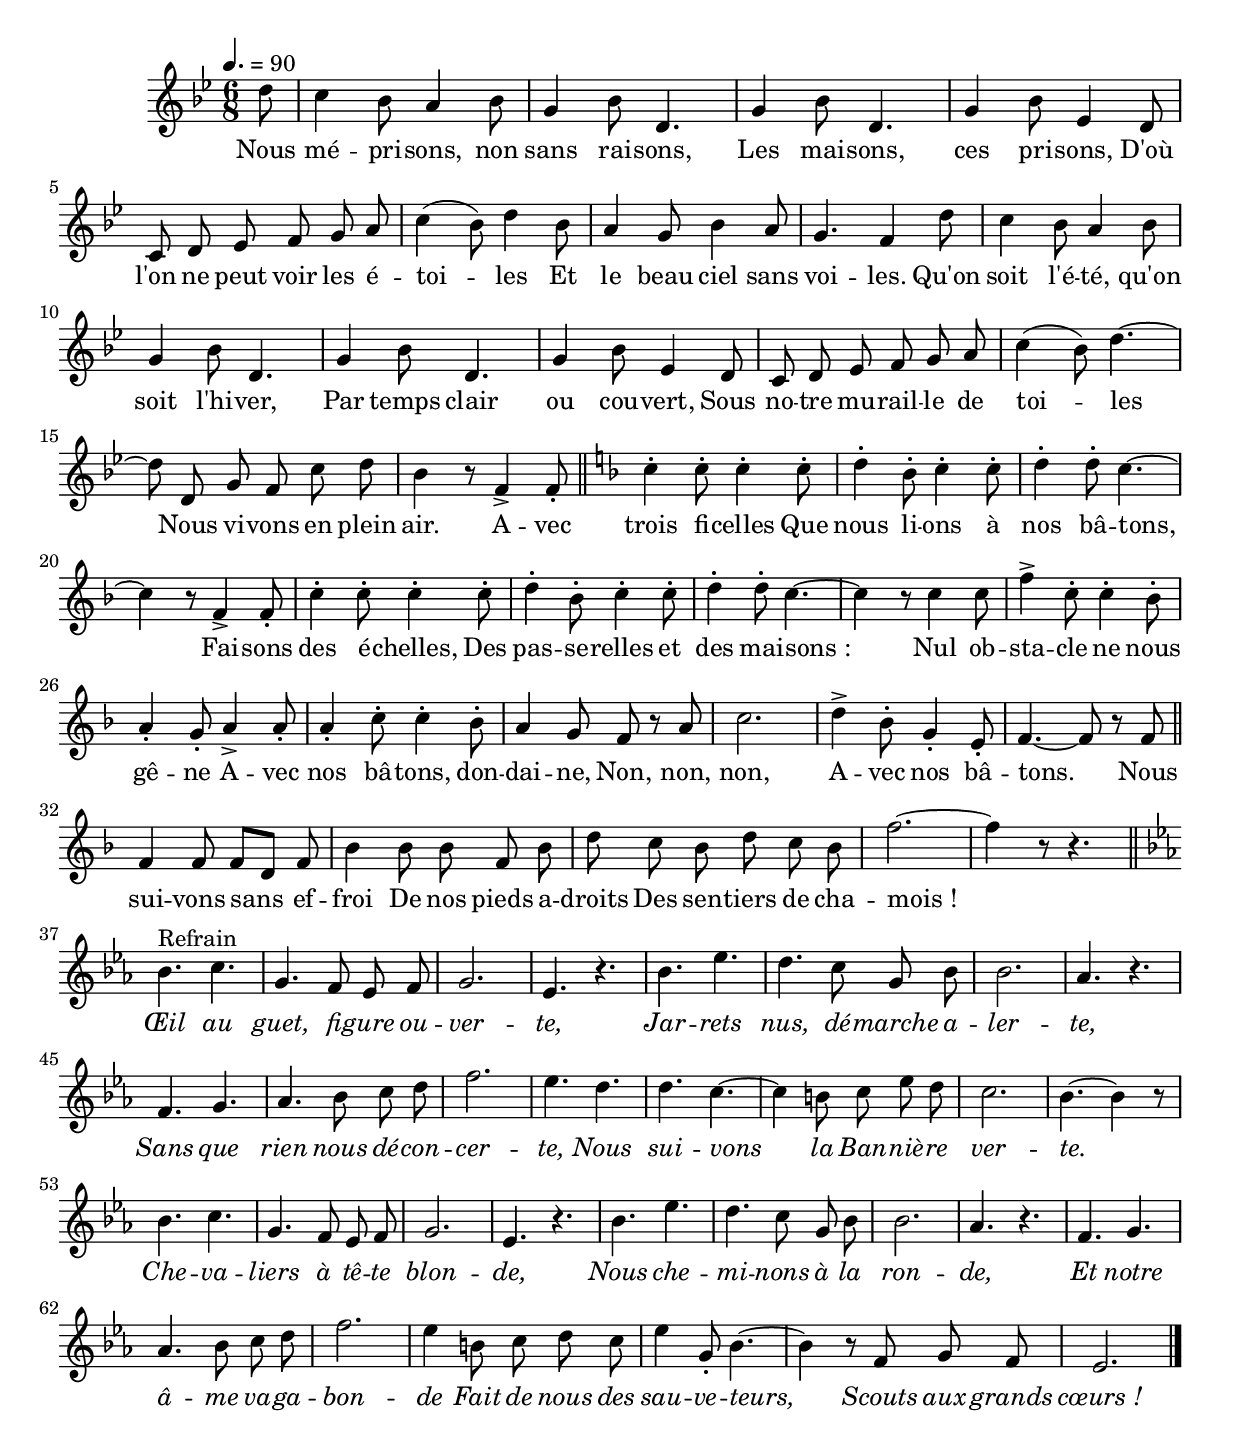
%Compilation:lilypond .ly
%Apercu:evince .pdf
%Esclaves:timidity -ia .midi
\version "2.12.1"
\include "italiano.ly"

\header {
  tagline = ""
  composer = ""
}                                        

MetriqueArmure = {
  \tempo 4.=90
  \time 6/8
  \key sib \major
}

italique = { \override Score . LyricText #'font-shape = #'italic }

roman = { \override Score . LyricText #'font-shape = #'roman }

MusiqueTheme = \relative do'' {
	\partial 8 re8
	do4 sib8 la4 sib8
	sol4 sib8 re,4.
	sol4 sib8 re,4.
	sol4 sib8 mib,4 re8
	do8 re mib fa sol la
	do4( sib8) re4 sib8
	la4 sol8 sib4 la8
	sol4. fa4 re'8
	do4 sib8 la4 sib8
	sol4 sib8 re,4.
	sol4 sib8 re,4.
	sol4 sib8 mib,4 re8
	do8 re mib fa sol la
	do4( sib8) re4.~
	re8 re, sol fa do' re
	sib4 r8 fa4\accent fa8-. \bar "||"
	\key fa \major
	do'4-. do8-. do4-. do8-.
	re4-. sib8-. do4-. do8-.
	re4-. re8-. do4.~
	do4 r8 fa,4\accent fa8-.
	do'4-. do8-. do4-. do8-.
	re4-. sib8-. do4-. do8-.
	re4-. re8-. do4.~
	do4 r8 do4 do8
	fa4\accent do8-. do4-. sib8-.
	la4-. sol8-. la4\accent la8-.
	la4-. do8-. do4-. sib8-.
	la4 sol8 fa r la
	do2.
	re4\accent sib8-. sol4-. mi8-.
	fa4.~ fa8 r fa8 \bar "||"
	fa4 fa8 fa[ re] fa
	sib4 sib8 sib fa sib
	re8 do sib re do sib
	fa'2.~
	fa4 r8 r4.
	\bar "||" \break
	\key mib \major
	sib,4.^Refrain do4.
	sol4. fa8 mib fa
	sol2.
	mib4. r
	sib'4. mib
	re4. do8 sol sib
	sib2.
	lab4. r
	fa4. sol
	lab4. sib8 do re
	fa2.
	mib4. re
	re4. do4.~
	do4 si8 do mib re
	do2.
	sib4.~ sib4 r8
	sib4. do4.
	sol4. fa8 mib fa
	sol2.
	mib4. r
	sib'4. mib
	re4. do8 sol sib
	sib2.
	lab4. r
	fa4. sol
	lab4. sib8 do re
	fa2.
	mib4 si8 do re do
	mib4 sol,8-. sib4.~
	sib4 r8 fa sol fa
	mib2. \bar "|."
}

Paroles = \lyricmode {
	Nous mé -- pri -- sons, non sans rai -- sons,
	Les mai -- sons, ces pri -- sons,
	D'où l'on ne peut voir les é -- toi -- les
	Et le beau ciel sans voi -- les.
	Qu'on soit l'é -- té, qu'on soit l'hi -- ver,
	Par temps clair ou cou -- vert,
	Sous no -- tre mu -- rail -- le de toi -- les
	Nous vi -- vons en plein air.
	A -- vec trois fi -- celles
	Que nous li -- ons à nos bâ -- tons,
	Fai -- sons des é -- chelles,
	Des pas -- se -- relles et des mai -- sons_:
	Nul ob -- sta -- cle ne nous gê -- ne
	A -- vec nos bâ -- tons, don -- dai -- ne,
	Non, non, non,
	A -- vec nos bâ -- tons.
	Nous sui -- vons sans ef -- froi
	De nos pieds a -- droits
	Des sen -- tiers de cha -- mois_!
	
	\italique Œil au guet, fi -- gure ou -- ver -- te,
	Jar -- rets nus, dé -- marche a -- ler -- te,
	Sans que rien nous dé -- con -- cer -- te,
	Nous sui -- vons la Ban -- niè -- re ver -- te.
	Che -- va -- liers à tê -- te blon -- de,
	Nous che -- mi -- nons à la ron -- de,
	Et notre â -- me va -- ga -- bon -- de
	Fait de nous des sau -- ve -- teurs,
	Scouts aux grands cœurs_!
}

\score{
    \new Staff <<
      \set Staff.midiInstrument = "flute"
      \new Voice = "theme" {
	\autoBeamOff
	\MetriqueArmure
	\MusiqueTheme
      }
      \new Lyrics \lyricsto theme {
	\Paroles
      }                       
    >>
\layout{}
\midi{}
}
